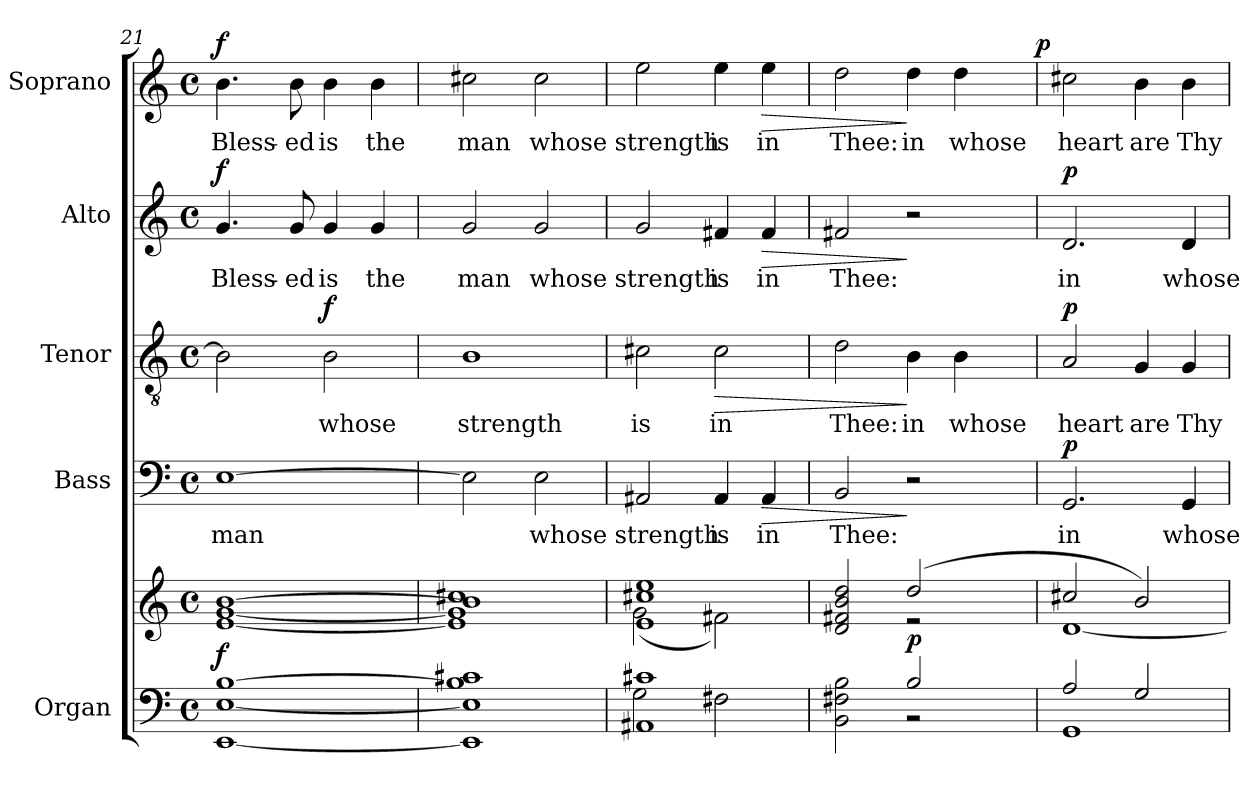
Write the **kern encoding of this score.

**kern	**kern	**dynam	**kern	**text	**dynam	**kern	**text	**dynam	**kern	**text	**dynam	**kern	**text	**dynam
*part5	*part5	*part5	*part4	*part4	*part4	*part3	*part3	*part3	*part2	*part2	*part2	*part1	*part1	*part1
*staff6	*staff5	*staff5/6	*staff4	*staff4	*staff4	*staff3	*staff3	*staff3	*staff2	*staff2	*staff2	*staff1	*staff1	*staff1
*I"Organ	*	*	*I"Bass	*	*	*I"Tenor	*	*	*I"Alto	*	*	*I"Soprano	*	*
*I'Org.	*	*	*I'B.	*	*	*I'T.	*	*	*I'A.	*	*	*I'S.	*	*
*clefF4	*clefG2	*	*clefF4	*	*	*clefGv2	*	*	*clefG2	*	*	*clefG2	*	*
*	*	*	*	*	*	*ITrd7c12	*	*	*	*	*	*	*	*
*k[]	*k[]	*	*k[]	*	*	*k[]	*	*	*k[]	*	*	*k[]	*	*
*C:	*C:	*	*C:	*	*	*C:	*	*	*C:	*	*	*C:	*	*
*M4/4	*M4/4	*	*M4/4	*	*	*M4/4	*	*	*M4/4	*	*	*M4/4	*	*
*met(c)	*met(c)	*	*met(c)	*	*	*met(c)	*	*	*met(c)	*	*	*met(c)	*	*
=21	=21	=21	=21	=21	=21	=21	=21	=21	=21	=21	=21	=21	=21	=21
!	!	!	!	!LO:LY:b:color=#000000	!	!	!	!	!	!	!	!	!	!
!	!	!	!	!	!	!	!	!	!	!LO:LY:b:color=#000000	!	!	!	!
!	!	!	!	!	!	!	!	!	!	!	!	!	!LO:LY:b:color=#000000	!
[<1EEi [>1Ei [>1Bi	[<1ei [<1gi [>1bi	f	[>1Ei	man	.	2BBi\]	.	.	4.gi/	Bless-	f	4.bi\	Bless-	f
!	!	!	!	!	!	!	!	!	!	!LO:LY:b:color=#000000	!	!	!	!
!	!	!	!	!	!	!	!	!	!	!	!	!	!LO:LY:b:color=#000000	!
.	.	.	.	.	.	.	.	.	8gi/	-ed	.	8bi\	-ed	.
!	!	!	!	!	!	!	!LO:LY:b:color=#000000	!	!	!	!	!	!	!
!	!	!	!	!	!	!	!	!	!	!LO:LY:b:color=#000000	!	!	!	!
!	!	!	!	!	!	!	!	!	!	!	!	!	!LO:LY:b:color=#000000	!
.	.	.	.	.	.	2BBi\	whose	f	4gi/	is	.	4bi\	is	.
!	!	!	!	!	!	!	!	!	!	!LO:LY:b:color=#000000	!	!	!	!
!	!	!	!	!	!	!	!	!	!	!	!	!	!LO:LY:b:color=#000000	!
.	.	.	.	.	.	.	.	.	4gi/	the	.	4bi\	the	.
=22	=22	=22	=22	=22	=22	=22	=22	=22	=22	=22	=22	=22	=22	=22
*	*^	*	*	*	*	*	*	*	*	*	*	*	*	*
!	!	!	!	!	!	!	!	!LO:LY:b:color=#000000	!	!	!	!	!	!	!
!	!	!	!	!	!	!	!	!	!	!	!LO:LY:b:color=#000000	!	!	!	!
!	!	!	!	!	!	!	!	!	!	!	!	!	!	!LO:LY:b:color=#000000	!
1EEi] 1Ei] 1Bi] 1c#Xi	1bi]	1ei] 1gi] 1cc#Xi	.	2Ei\]	.	.	1BBi	strength	.	2gi/	man	.	2cc#Xi\	man	.
!	!	!	!	!	!LO:LY:b:color=#000000	!	!	!	!	!	!	!	!	!	!
!	!	!	!	!	!	!	!	!	!	!	!LO:LY:b:color=#000000	!	!	!	!
!	!	!	!	!	!	!	!	!	!	!	!	!	!	!LO:LY:b:color=#000000	!
.	.	.	.	2Ei\	whose	.	.	.	.	2gi/	whose	.	2cc#i\	whose	.
=23	=23	=23	=23	=23	=23	=23	=23	=23	=23	=23	=23	=23	=23	=23	=23
*^	*	*	*	*	*	*	*	*	*	*	*	*	*	*	*
!	!	!	!	!	!	!LO:LY:b:color=#000000	!	!	!	!	!	!	!	!	!	!
!	!	!	!	!	!	!	!	!	!LO:LY:b:color=#000000	!	!	!	!	!	!	!
!	!	!	!	!	!	!	!	!	!	!	!	!LO:LY:b:color=#000000	!	!	!	!
!	!	!	!	!	!	!	!	!	!	!	!	!	!	!	!LO:LY:b:color=#000000	!
1AA#Xi 1c#Xi	2Gi\	1ei 1cc#Xi 1eei	(2gi\	.	2AA#Xi/	strength	.	2C#Xi\	is	.	2gi/	strength	.	2eei\	strength	.
!	!	!	!	!	!	!LO:LY:b:color=#000000	!	!	!	!	!	!	!	!	!	!
!	!	!	!	!	!	!	!	!	!LO:LY:b:color=#000000	!LO:HP:b	!	!	!	!	!	!
!	!	!	!	!	!	!	!	!	!	!	!	!LO:LY:b:color=#000000	!	!	!	!
!	!	!	!	!	!	!	!	!	!	!	!	!	!	!	!LO:LY:b:color=#000000	!
.	2F#Xi\	.	2f#Xi\)	.	4AA#i/	is	.	2C#i\	in	>	4f#Xi/	is	.	4eei\	is	.
!	!	!	!	!	!	!LO:LY:b:color=#000000	!LO:HP:b	!	!	!	!	!	!	!	!	!
!	!	!	!	!	!	!	!	!	!	!	!	!LO:LY:b:color=#000000	!LO:HP:b	!	!	!
!	!	!	!	!	!	!	!	!	!	!	!	!	!	!	!LO:LY:b:color=#000000	!LO:HP:b
.	.	.	.	.	4AA#i/	in	>	.	.	.	4f#i/	in	>	4eei\	in	>
=24	=24	=24	=24	=24	=24	=24	=24	=24	=24	=24	=24	=24	=24	=24	=24	=24
!	!	!	!	!	!	!LO:LY:b:color=#000000	!	!	!	!	!	!	!	!	!	!
!	!	!	!	!	!	!	!	!	!LO:LY:b:color=#000000	!	!	!	!	!	!	!
!	!	!	!	!	!	!	!	!	!	!	!	!LO:LY:b:color=#000000	!	!	!	!
!	!	!	!	!	!	!	!	!	!	!	!	!	!	!	!LO:LY:b:color=#000000	!
*	*	*	*	*	*	*	*	*	*	*	*	*	*	*^	*	*
2ryy	2BBi\ 2F#Xi 2Bi	2ryy	2di/ 2f#Xi 2bi 2ddi	.	2BBi/	Thee:	.	2Di\	Thee:	.	2f#Xi/	Thee:	.	2ddi\	2ryy	Thee:	.
!	!	!	!	!	!	!	!	!	!LO:LY:b:color=#000000	!	!	!	!	!	!	!	!
!	!	!	!	!	!	!	!	!	!	!	!	!	!	!	!	!LO:LY:b:color=#000000	!
2Bi/	2r	(2ddi/	2r	p	2r	.	]	4BBi\	in	]	2r	.	]	4ddi\	4ryy	in	]
!	!	!	!	!	!	!	!	!	!LO:LY:b:color=#000000	!	!	!	!	!	!	!	!
!	!	!	!	!	!	!	!	!	!	!	!	!	!	!	!	!LO:LY:b:color=#000000	!
.	.	.	.	.	.	.	.	4BBi\	whose	.	.	.	.	4ddi\	8ryy	whose	.
.	.	.	.	.	.	.	.	.	.	.	.	.	.	.	16ryy	.	.
.	.	.	.	.	.	.	.	.	.	.	.	.	.	.	32ryy	.	.
.	.	.	.	.	.	.	.	.	.	.	.	.	.	.	64ryy	.	.
.	.	.	.	.	.	.	.	.	.	.	.	.	.	.	128...ryy	.	.
.	.	.	.	.	.	.	.	.	.	.	.	.	.	.	1024ryy	.	p
*	*	*	*	*	*	*	*	*	*	*	*	*	*	*v	*v	*	*
!!LO:PB:g=z
=25	=25	=25	=25	=25	=25	=25	=25	=25	=25	=25	=25	=25	=25	=25	=25	=25
*	*	*	*	*	*	*	*	*	*	*	*	*	*	*^	*	*
!	!	!	!	!	!	!LO:LY:b:color=#000000	!	!	!	!	!	!	!	!	!	!	!
*	*	*	*	*	*	*	*	*	*	*	*	*	*	*v	*v	*	*
*	*	*	*	*	*	*	*	*	*	*	*	*	*	*^	*	*
!	!	!	!	!	!	!	!	!	!LO:LY:b:color=#000000	!	!	!	!	!	!	!	!
*	*	*	*	*	*	*	*	*	*	*	*	*	*	*v	*v	*	*
*	*	*	*	*	*	*	*	*	*	*	*	*	*	*^	*	*
!	!	!	!	!	!	!	!	!	!	!	!	!LO:LY:b:color=#000000	!	!	!	!	!
*	*	*	*	*	*	*	*	*	*	*	*	*	*	*v	*v	*	*
*	*	*	*	*	*	*	*	*	*	*	*	*	*	*^	*	*
!	!	!	!	!	!	!	!	!	!	!	!	!	!	!LO:TX:t=rit.	!	!	!
!	!	!	!	!	!	!	!	!	!	!	!	!	!	!	!	!LO:LY:b:color=#000000	!
*	*	*	*	*	*	*	*	*	*	*	*	*	*	*v	*v	*	*
2Ai/	1GGi	2cc#Xi/	[<1di	.	2.GGi/	in	p	2AAi/	heart	p	2.di/	in	p	2cc#Xi\	heart	.
!	!	!	!	!	!	!	!	!	!LO:LY:b:color=#000000	!	!	!	!	!	!	!
!	!	!	!	!	!	!	!	!	!	!	!	!	!	!	!LO:LY:b:color=#000000	!
2Gi/	.	2bi/)	.	.	.	.	.	4GGi/	are	.	.	.	.	4bi\	are	.
!	!	!	!	!	!	!LO:LY:b:color=#000000	!	!	!	!	!	!	!	!	!	!
!	!	!	!	!	!	!	!	!	!LO:LY:b:color=#000000	!	!	!	!	!	!	!
!	!	!	!	!	!	!	!	!	!	!	!	!LO:LY:b:color=#000000	!	!	!	!
!	!	!	!	!	!	!	!	!	!	!	!	!	!	!	!LO:LY:b:color=#000000	!
.	.	.	.	.	4GGi/	whose	.	4GGi/	Thy	.	4di/	whose	.	4bi\	Thy	.
*v	*v	*	*	*	*	*	*	*	*	*	*	*	*	*	*	*
*	*v	*v	*	*	*	*	*	*	*	*	*	*	*	*	*
=	=	=	=	=	=	=	=	=	=	=	=	=	=	=
*-	*-	*-	*-	*-	*-	*-	*-	*-	*-	*-	*-	*-	*-	*-
